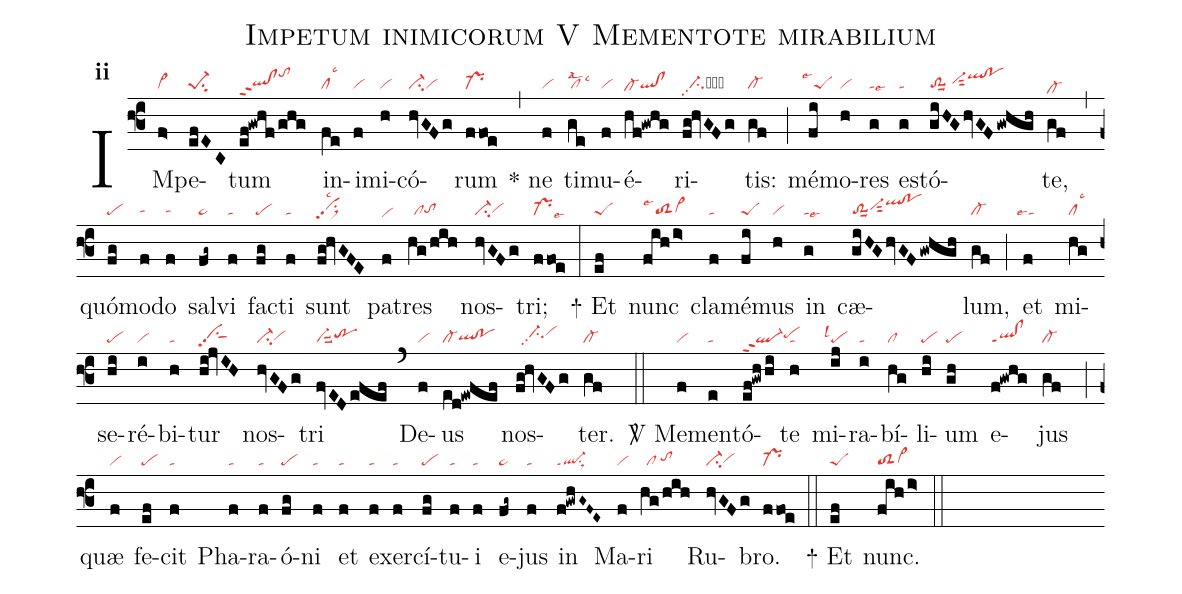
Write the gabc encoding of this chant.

name:Impetum inimicorum V Mementote mirabilium;
office-part:re;
mode:2;
nabc-lines:1;
%%
initial-style: 1;
name:Impetum inimicorum;
mode: 2;
office-part: Responsorium;
annotation: Resp.;
annotation: ii;
nabc-lines:1;
%%
(f3) IM(f>|vi>)pe(efEC|pe-1su2)tum(ef!gwhf/ghg|qlhg!clhgppt2tohk) in(fe|cllsc3)i(f|vi)mi(h|vi)có(hvGFg|ci-vi)rum(ffoe|pr-) (,) <sp>*</sp> ne(f|vi) ti(ge|cllsal2lsc3)mu(f|vi)é(hf!gwhg|cl-heql!cl)ri(fg!hvGFg|//ci-pp2hhvihi)tis:(gf|cl-) (;) mé(fi|``peSlse1)mo(h|vi)res(g|talse9) es(g|ta)tó(giHGhvGFgwhgh|to-1suu1/vi-hhsut2qlhj!pohj)te,(gf|cl-hd) (,) quó(fg|pe)mo(f|tahg)do(f|tahg) sal(fg~|ta>)vi(f|ta) fac(fg|pe)ti(f|ta) sunt(fg!hvGFE|ci>hhpp2lsc2) pa(f|vihe)tres(hg/hih|//cltohg) nos(hvGFg|ci-vihg)tri;(ffoe|pr-lse9) (:)

<sp>+</sp> Et(ef|peS) nunc(fih/i>|toS2lse1vi>hg) cla(f|ta)mé(fi|peS)mus(h|vi) in(g|talse9) cæ(giHGhvGFgwhgh|to-1suu1vi-hhsut2qlhj!pohj)lum,(gf|cl-) (;) et(f|``talse1) mi(hg|cllsc3)se(hi|pe)ré(i|vi)bi(h|ta)tur(hi!jvIH|ciShhpp2) nos(hvGFg|ci-vihg)tri(fvEDefef|vi-suu2trhh) (`) De(f|vi)us(ed!ewfef|cl-qlhg!pohg) nos(fg!hvGFg|////ci-hhpp2vihi)ter.(gf|cl-) (::)

<sp>V/</sp> Me(f|vi)men(e|ta)tó(ef!gwh/hi|ql-ppt2pehh)te(h|ta) mi(ij|``pelsl1)ra(i|ta)bí(hg|cl)li(hi|pe)um(gh|pe) e(f!gwhg|ql!clppt1)jus(gf|cl-) (;) quæ(f|vi) fe(ef|pe)cit(f|ta) Pha(f|ta)ra(f|ta)ó(fg|pe)ni(f|ta) et(f|ta) ex(f|ta)er(f|ta)cí(fg|pe)tu(f|ta)i(f|ta) e(fg~|ta>)jus(f|ta) in(f!gwhG~F~E~|ql-su1sux1ppt1) Ma(f|vi)ri(hg/hih|//cl/tohh) Ru(hvGFg|ci-vihg)bro.(ffoe|pr-) (::)

<sp>+</sp> Et(ef|peS) nunc.(fih/i>|toS2vi>hg) (::)
